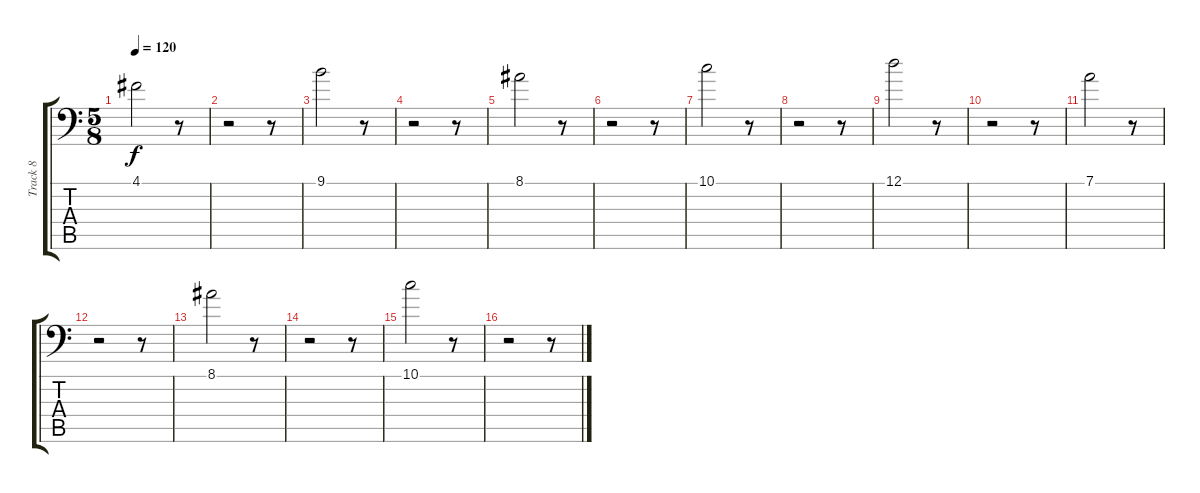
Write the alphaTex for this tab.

\track ("Track 8" "Track 8") {instrument pad5bowed}
\staff {score tabs}
\tuning (D4 A3 F3 A2 E2 A1) {hide}
\ts (5 8)
\tempo 120
\clef f4
\ks c
4.1.2{dy f} r.8 |
r.2 r.8 |
9.1.2 r.8 |
r.2 r.8 |
8.1.2 r.8 |
r.2 r.8 |
10.1.2 r.8 |
r.2 r.8 |
12.1.2 r.8 |
r.2 r.8 |
7.1.2 r.8 |
r.2 r.8 |
8.1.2 r.8 |
r.2 r.8 |
10.1.2 r.8 |
r.2 r.8
